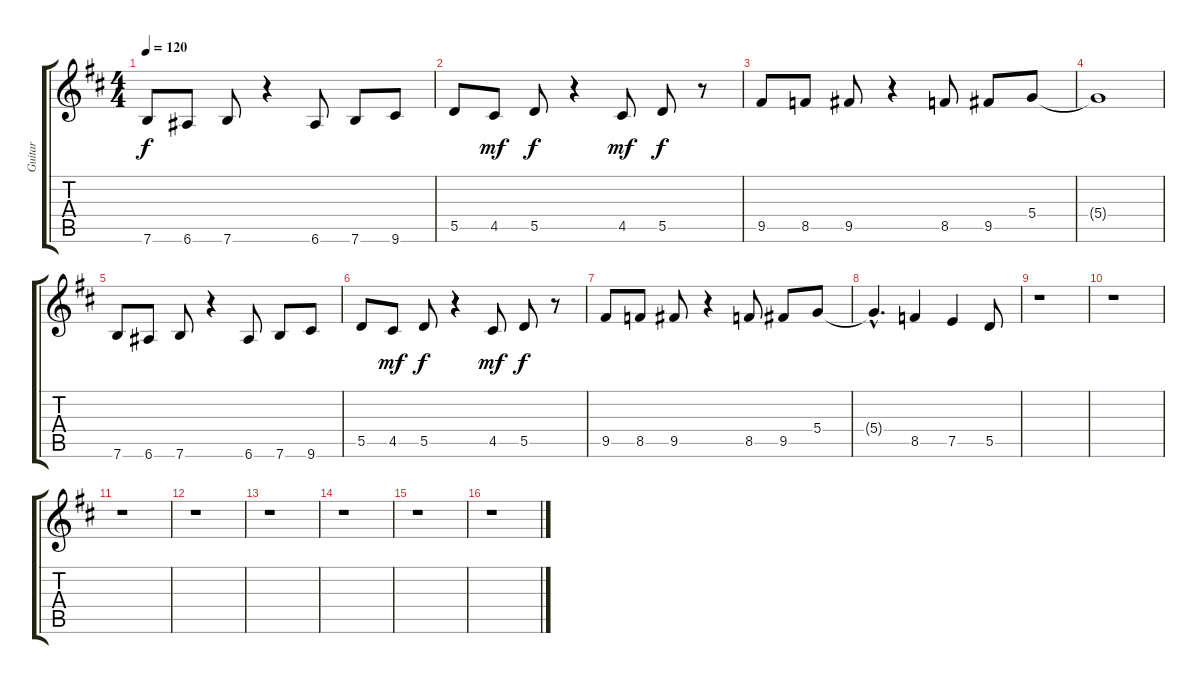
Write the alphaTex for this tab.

\track ("Guitar" "Guitar") {instrument overdrivenguitar}
\staff {score tabs}
\tuning (E4 B3 G3 D3 A2 E2) {hide}
\ts (4 4)
\tempo 120
\clef g2
\ks bminor
7.6.8{dy f instrument overdrivenguitar} 6.6.8 7.6.8 r.4 6.6.8 7.6.8 9.6.8 |
5.5.8 4.5.8{dy mf} 5.5.8{dy f} r.4 4.5.8{dy mf} 5.5.8{dy f} r.8 |
9.5.8 8.5.8 9.5.8 r.4 8.5.8 9.5.8 5.4.8 |
5.4{t}.1 |
7.6.8 6.6.8 7.6.8 r.4 6.6.8 7.6.8 9.6.8 |
5.5.8 4.5.8{dy mf} 5.5.8{dy f} r.4 4.5.8{dy mf} 5.5.8{dy f} r.8 |
9.5.8 8.5.8 9.5.8 r.4 8.5.8 9.5.8 5.4.8 |
5.4{hac t}.4{d} 8.5.4 7.5.4 5.5.8 |
r.1 |
r.1 |
r.1 |
r.1 |
r.1 |
r.1 |
r.1 |
r.1
